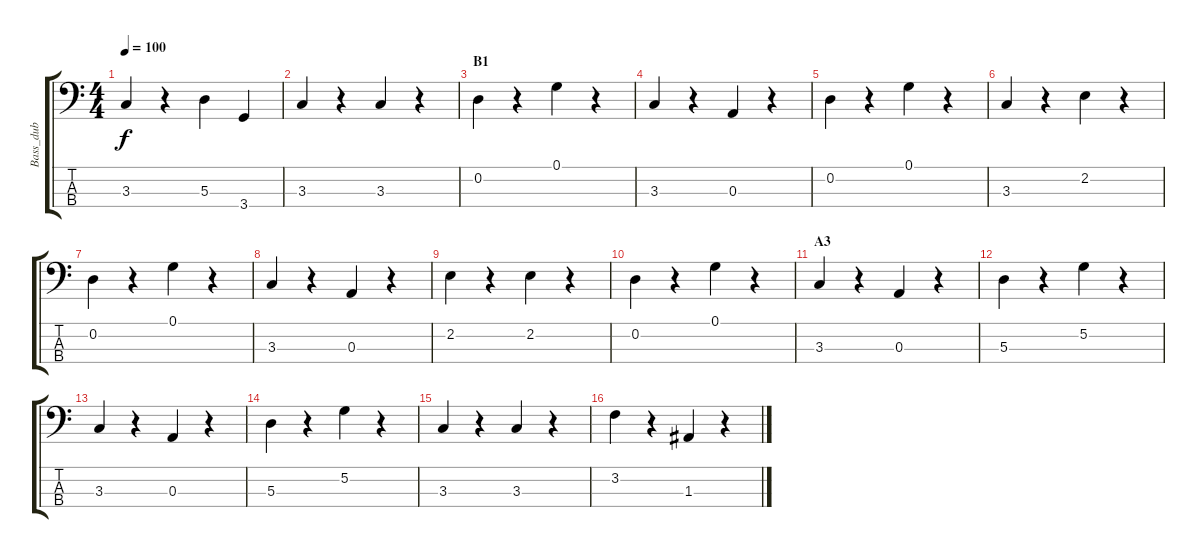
\track ("Bass_dub" "Bass_dub") {instrument electricguitarmuted}
\staff {score tabs}
\tuning (G2 D2 A1 E1) {hide}
\ts (4 4)
\tempo 100
\clef f4
\ks c
3.3.4{dy f} r.4 5.3.4 3.4.4 |
3.3.4 r.4 3.3.4 r.4 |
\section ("" "B1")
0.2.4 r.4 0.1.4 r.4 |
3.3.4 r.4 0.3.4 r.4 |
0.2.4 r.4 0.1.4 r.4 |
3.3.4 r.4 2.2.4 r.4 |
0.2.4 r.4 0.1.4 r.4 |
3.3.4 r.4 0.3.4 r.4 |
2.2.4 r.4 2.2.4 r.4 |
0.2.4 r.4 0.1.4 r.4 |
\section ("" "A3")
3.3.4 r.4 0.3.4 r.4 |
5.3.4 r.4 5.2.4 r.4 |
3.3.4 r.4 0.3.4 r.4 |
5.3.4 r.4 5.2.4 r.4 |
3.3.4 r.4 3.3.4 r.4 |
3.2.4 r.4 1.3.4 r.4
